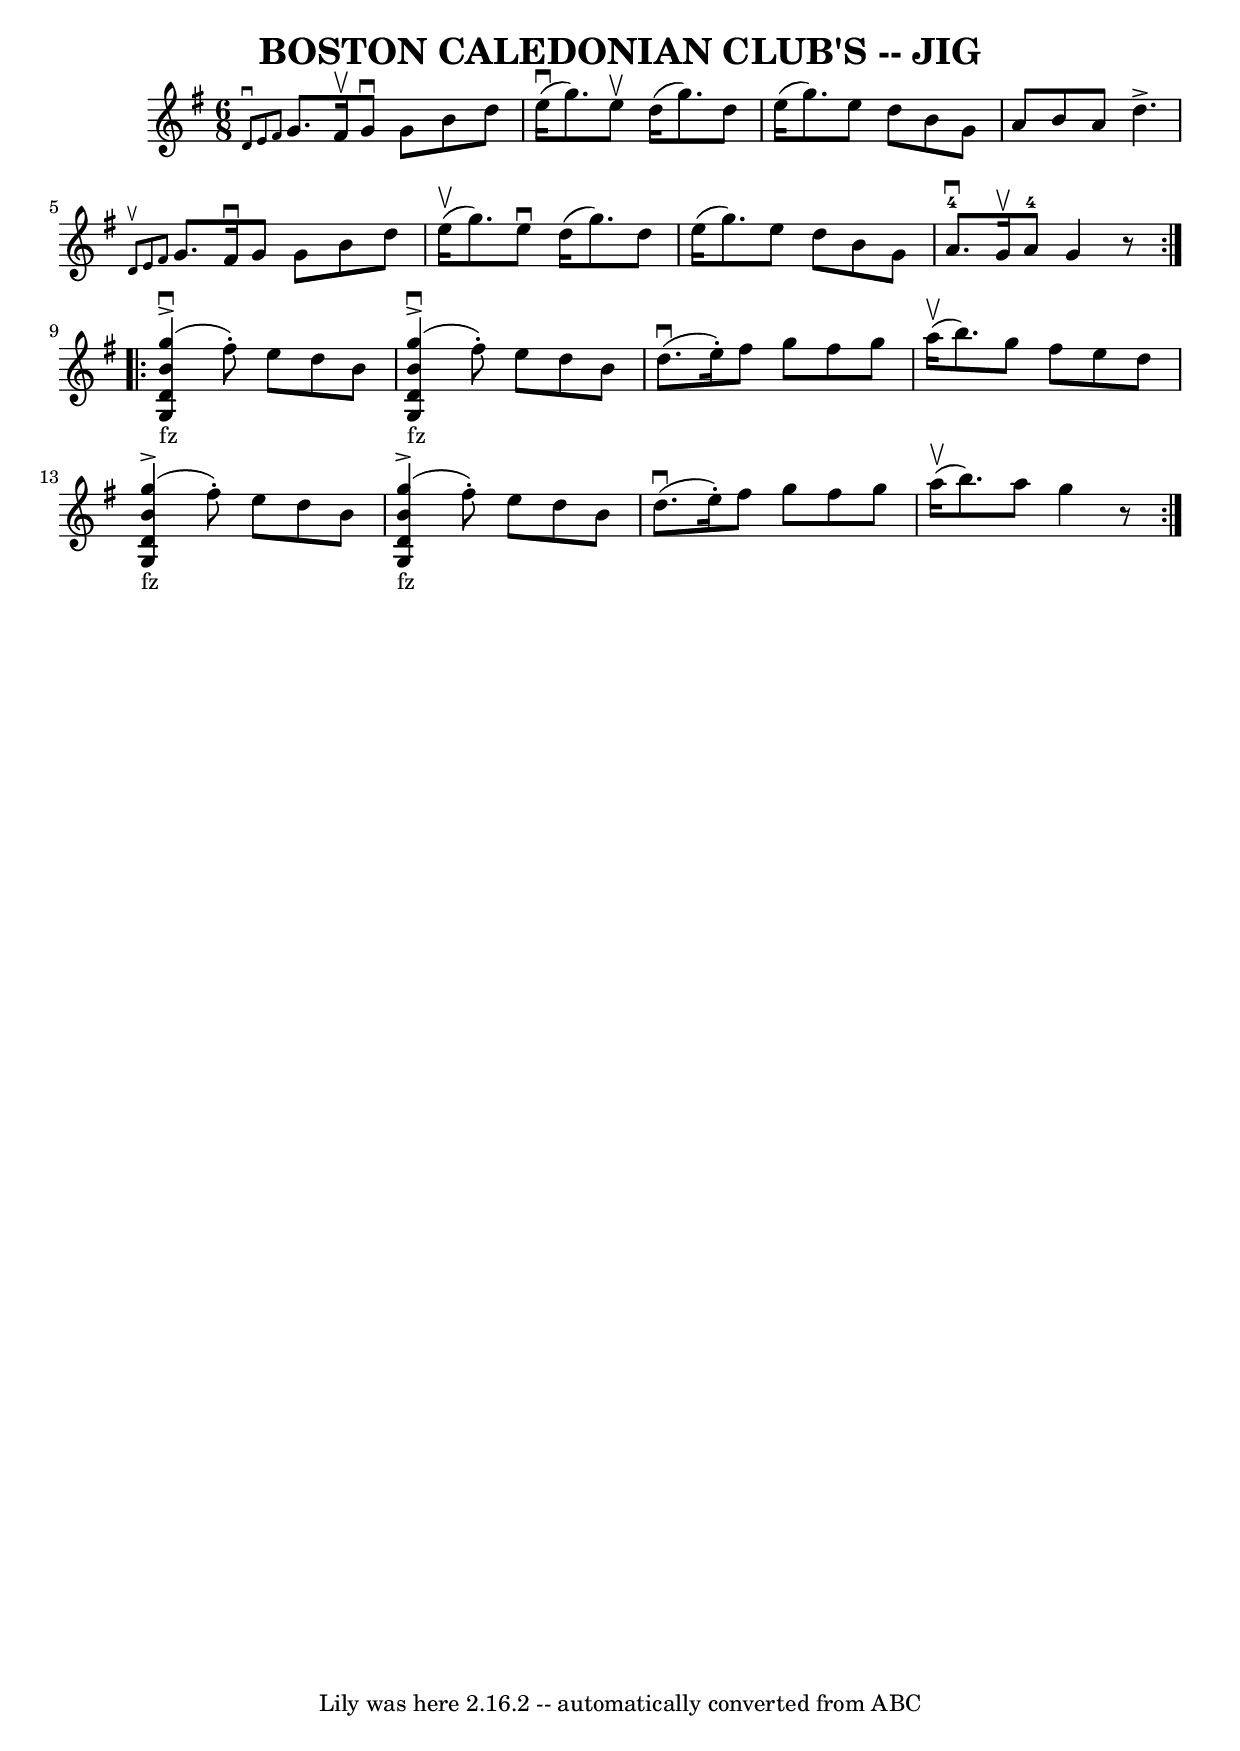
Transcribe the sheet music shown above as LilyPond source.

\version "2.16.2"
\include "Mammoth.ily"
\header {
	%% book = "Ryan's Mammoth Collection of Fiddle Tunes"
	crossRefNumber = "1"
	footnotes = ""
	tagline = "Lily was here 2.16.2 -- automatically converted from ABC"
	title = "BOSTON CALEDONIAN CLUB'S -- JIG"
}
voicedefault =  {


\repeat volta 2 {
\time 6/8 
\key g \major   \grace { d'8^\downbow e'8 fis'8  } g'8.    
fis'16^\upbow g'8^\downbow g'8 b'8 d''8    |
 e''16 
(^\downbow g''8.) e''8^\upbow d''16 (g''8.) d''8    |
  
 e''16 (g''8.) e''8 d''8 b'8 g'8    |
 a'8 b'8    
a'8 d''4.^\accent       |
 \grace { d'8^\upbow e'8 fis'8  }  
 g'8. fis'16^\downbow g'8 g'8 b'8 d''8    |
 e''16 
(^\upbow g''8.) e''8^\downbow d''16 (g''8.) d''8    |
  
 e''16 (g''8.) e''8 d''8 b'8 g'8    |
 a'8. 
-4^\downbow g'16^\upbow a'8-4 g'4    r8   }   % %staffsep 70pt
   \repeat volta 2 {       << g''4_"fz"(^\accent^\downbow b'4 d'4 g4 
  >> fis''8 -.) e''8 d''8 b'8    |
       << g''4 
_"fz"(^\accent^\downbow b'4 d'4 g4   >> fis''8 -.) e''8 d''8    
b'8        |
 d''8. (^\downbow e''16 -.) fis''8 g''8    
fis''8 g''8    |
 a''16 (^\upbow b''8.) g''8 fis''8    
e''8 d''8        |
       << g''4_"fz"(^\accent b'4 d'4 g4  
 >> fis''8 -.) e''8 d''8 b'8    |
       << g''4 
_"fz"(^\accent b'4 d'4 g4   >> fis''8 -.) e''8 d''8 b'8       
 |
 d''8. (^\downbow e''16 -.) fis''8 g''8 fis''8 g''8 
   |
 a''16 (^\upbow b''8.) a''8 g''4    r8   }   
}

\score{
    <<

	\context Staff="default"
	{
	    \voicedefault 
	}

    >>
	\layout {
	}
	\midi {}
}
